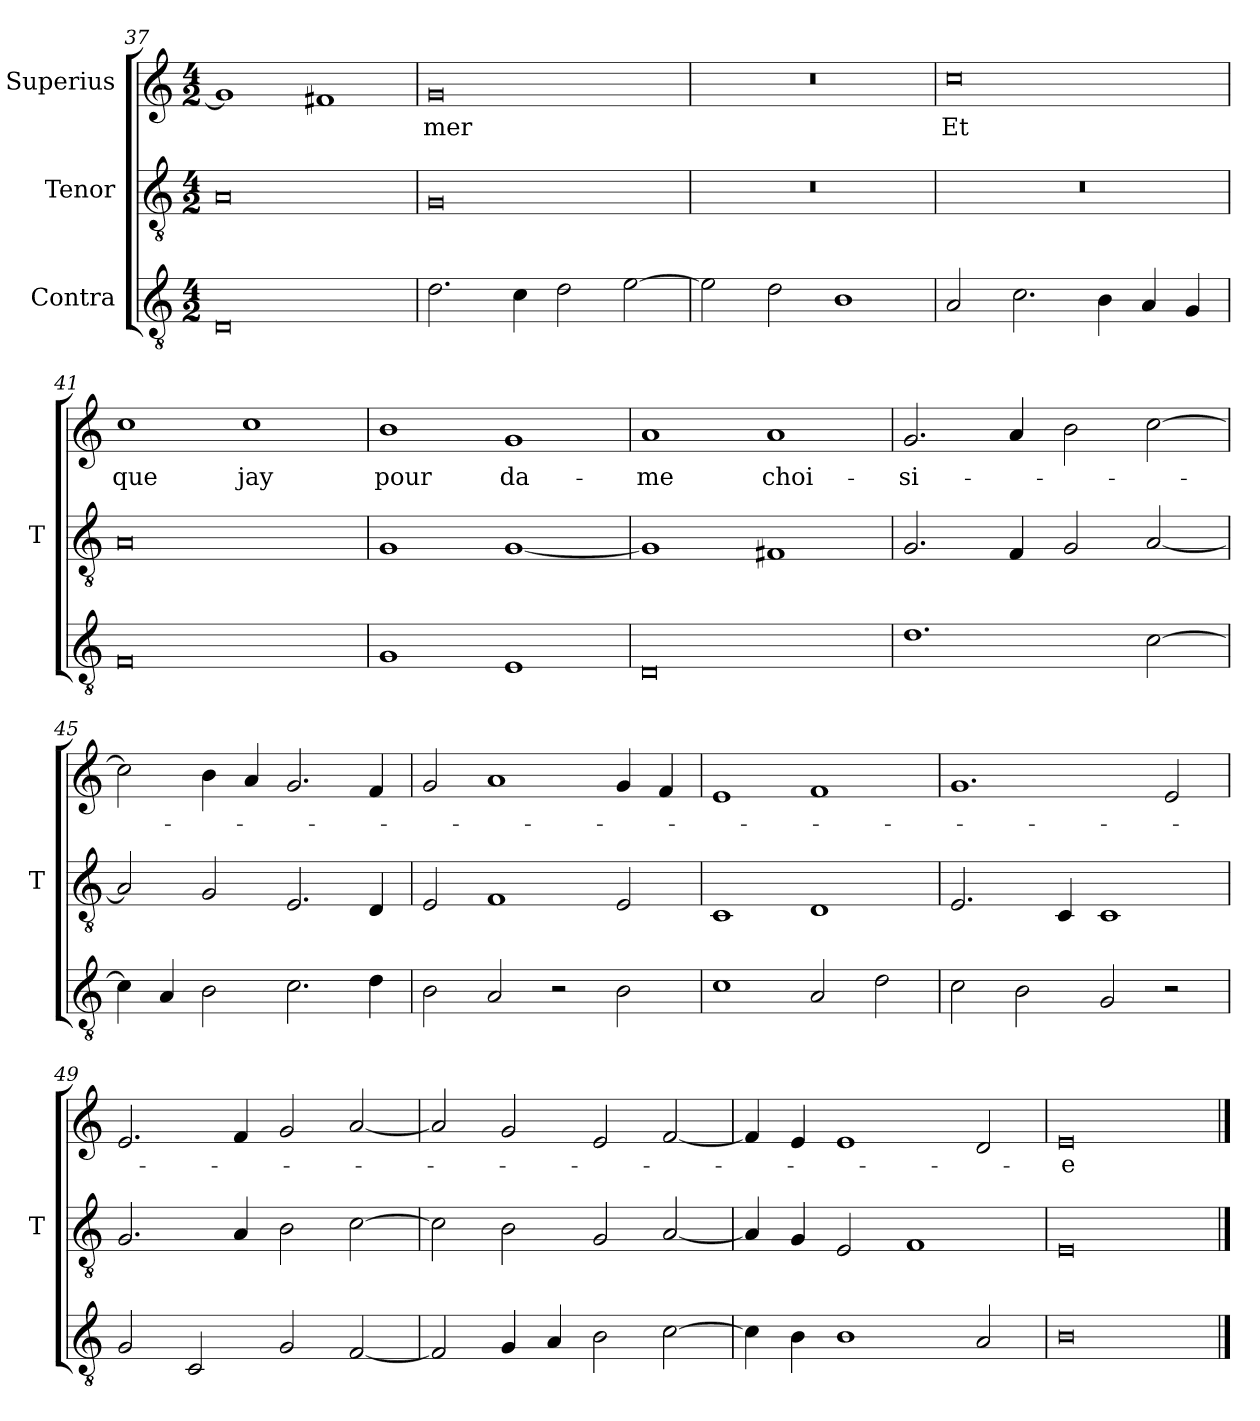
**kern	**kern	**kern	**text
*part3	*part2	*part1	*part1
*staff3	*staff2	*staff1	*staff1
*I"Contra	*I"Tenor	*I"Superius	*
*	*I'T	*	*
*clefGv2	*clefGv2	*clefG2	*
*M4/2	*M4/2	*M4/2	*
=37	=37	=37	=37
0D	0A	1g]	.
.	.	1f#X	.
=38	=38	=38	=38
2.d	0G	0g	-mer
4c	.	.	.
2d	.	.	.
[2e	.	.	.
=39	=39	=39	=39
2e]	0r	0r	.
2d	.	.	.
1B	.	.	.
=40	=40	=40	=40
2A	0r	0cc	-Et
2.c	.	.	.
4B	.	.	.
4A	.	.	.
4G	.	.	.
=41	=41	=41	=41
0F	0A	1cc	-que
.	.	1cc	-jay
=42	=42	=42	=42
1G	1G	1b	-pour
1E	[1G	1g	da-
=43	=43	=43	=43
0D	1G]	1a	-me
.	1F#X	1a	choi-
=44	=44	=44	=44
1.d	2.G	2.g	-si-
.	4F	4a	.
.	2G	2b	.
[2c	[2A	[2cc	.
=45	=45	=45	=45
4c]	2A]	2cc]	.
4A	.	.	.
2B	2G	4b	.
.	.	4a	.
2.c	2.E	2.g	.
4d	4D	4f	.
=46	=46	=46	=46
2B	2E	2g	.
2A	1F	1a	.
2r	.	.	.
2B	2E	4g	.
.	.	4f	.
=47	=47	=47	=47
1c	1C	1e	.
2A	1D	1f	.
2d	.	.	.
=48	=48	=48	=48
2c	2.E	1.g	.
2B	.	.	.
.	4C	.	.
2G	1C	.	.
2r	.	2e	.
=49	=49	=49	=49
2G	2.G	2.e	.
2C	.	.	.
.	4A	4f	.
2G	2B	2g	.
[2F	[2c	[2a	.
=50	=50	=50	=50
2F]	2c]	2a]	.
4G	2B	2g	.
4A	.	.	.
2B	2G	2e	.
[2c	[2A	[2f	.
=51	=51	=51	=51
4c]	4A]	4f]	.
4B	4G	4e	.
1B	2E	1e	.
.	1F	.	.
2A	.	2d	.
=52	=52	=52	=52
0B	0E	0e	-e
==	==	==	==
*-	*-	*-	*-
